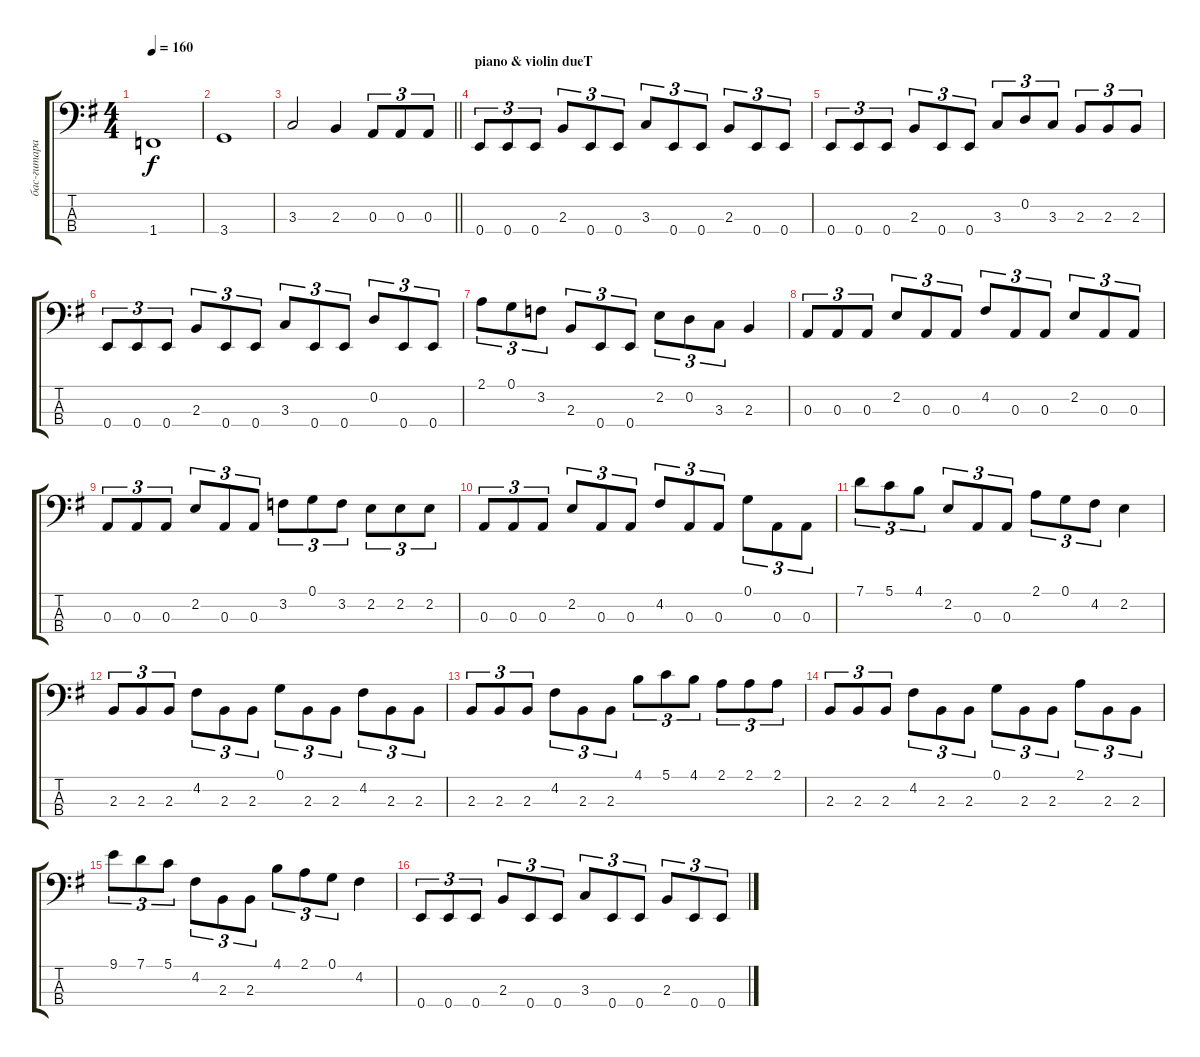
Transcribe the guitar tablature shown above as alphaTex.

\track ("бас-гитара" "бас-гитара") {instrument electricbassfinger}
\staff {score tabs}
\tuning (G2 D2 A1 E1) {hide}
\ts (4 4)
\tempo 160
\clef f4
\ks eminor
1.4{t}.1{dy f} |
3.4.1 |
\barLineRight lightlight
3.3.2 2.3.4 0.3.8{tu (3 2)} 0.3.8{tu (3 2)} 0.3.8{tu (3 2)} |
\section ("" "piano & violin dueT")
0.4.8{tu (3 2)} 0.4.8{tu (3 2)} 0.4.8{tu (3 2)} 2.3.8{tu (3 2)} 0.4.8{tu (3 2)} 0.4.8{tu (3 2)} 3.3.8{tu (3 2)} 0.4.8{tu (3 2)} 0.4.8{tu (3 2)} 2.3.8{tu (3 2)} 0.4.8{tu (3 2)} 0.4.8{tu (3 2)} |
0.4.8{tu (3 2)} 0.4.8{tu (3 2)} 0.4.8{tu (3 2)} 2.3.8{tu (3 2)} 0.4.8{tu (3 2)} 0.4.8{tu (3 2)} 3.3.8{tu (3 2)} 0.2.8{tu (3 2)} 3.3.8{tu (3 2)} 2.3.8{tu (3 2)} 2.3.8{tu (3 2)} 2.3.8{tu (3 2)} |
0.4.8{tu (3 2)} 0.4.8{tu (3 2)} 0.4.8{tu (3 2)} 2.3.8{tu (3 2)} 0.4.8{tu (3 2)} 0.4.8{tu (3 2)} 3.3.8{tu (3 2)} 0.4.8{tu (3 2)} 0.4.8{tu (3 2)} 0.2.8{tu (3 2)} 0.4.8{tu (3 2)} 0.4.8{tu (3 2)} |
2.1.8{tu (3 2)} 0.1.8{tu (3 2)} 3.2.8{tu (3 2)} 2.3.8{tu (3 2)} 0.4.8{tu (3 2)} 0.4.8{tu (3 2)} 2.2.8{tu (3 2)} 0.2.8{tu (3 2)} 3.3.8{tu (3 2)} 2.3.4 |
0.3.8{tu (3 2)} 0.3.8{tu (3 2)} 0.3.8{tu (3 2)} 2.2.8{tu (3 2)} 0.3.8{tu (3 2)} 0.3.8{tu (3 2)} 4.2.8{tu (3 2)} 0.3.8{tu (3 2)} 0.3.8{tu (3 2)} 2.2.8{tu (3 2)} 0.3.8{tu (3 2)} 0.3.8{tu (3 2)} |
0.3.8{tu (3 2)} 0.3.8{tu (3 2)} 0.3.8{tu (3 2)} 2.2.8{tu (3 2)} 0.3.8{tu (3 2)} 0.3.8{tu (3 2)} 3.2.8{tu (3 2)} 0.1.8{tu (3 2)} 3.2.8{tu (3 2)} 2.2.8{tu (3 2)} 2.2.8{tu (3 2)} 2.2.8{tu (3 2)} |
0.3.8{tu (3 2)} 0.3.8{tu (3 2)} 0.3.8{tu (3 2)} 2.2.8{tu (3 2)} 0.3.8{tu (3 2)} 0.3.8{tu (3 2)} 4.2.8{tu (3 2)} 0.3.8{tu (3 2)} 0.3.8{tu (3 2)} 0.1.8{tu (3 2)} 0.3.8{tu (3 2)} 0.3.8{tu (3 2)} |
7.1.8{tu (3 2)} 5.1.8{tu (3 2)} 4.1.8{tu (3 2)} 2.2.8{tu (3 2)} 0.3.8{tu (3 2)} 0.3.8{tu (3 2)} 2.1.8{tu (3 2)} 0.1.8{tu (3 2)} 4.2.8{tu (3 2)} 2.2.4 |
2.3.8{tu (3 2)} 2.3.8{tu (3 2)} 2.3.8{tu (3 2)} 4.2.8{tu (3 2)} 2.3.8{tu (3 2)} 2.3.8{tu (3 2)} 0.1.8{tu (3 2)} 2.3.8{tu (3 2)} 2.3.8{tu (3 2)} 4.2.8{tu (3 2)} 2.3.8{tu (3 2)} 2.3.8{tu (3 2)} |
2.3.8{tu (3 2)} 2.3.8{tu (3 2)} 2.3.8{tu (3 2)} 4.2.8{tu (3 2)} 2.3.8{tu (3 2)} 2.3.8{tu (3 2)} 4.1.8{tu (3 2)} 5.1.8{tu (3 2)} 4.1.8{tu (3 2)} 2.1.8{tu (3 2)} 2.1.8{tu (3 2)} 2.1.8{tu (3 2)} |
2.3.8{tu (3 2)} 2.3.8{tu (3 2)} 2.3.8{tu (3 2)} 4.2.8{tu (3 2)} 2.3.8{tu (3 2)} 2.3.8{tu (3 2)} 0.1.8{tu (3 2)} 2.3.8{tu (3 2)} 2.3.8{tu (3 2)} 2.1.8{tu (3 2)} 2.3.8{tu (3 2)} 2.3.8{tu (3 2)} |
9.1.8{tu (3 2)} 7.1.8{tu (3 2)} 5.1.8{tu (3 2)} 4.2.8{tu (3 2)} 2.3.8{tu (3 2)} 2.3.8{tu (3 2)} 4.1.8{tu (3 2)} 2.1.8{tu (3 2)} 0.1.8{tu (3 2)} 4.2.4 |
0.4.8{tu (3 2)} 0.4.8{tu (3 2)} 0.4.8{tu (3 2)} 2.3.8{tu (3 2)} 0.4.8{tu (3 2)} 0.4.8{tu (3 2)} 3.3.8{tu (3 2)} 0.4.8{tu (3 2)} 0.4.8{tu (3 2)} 2.3.8{tu (3 2)} 0.4.8{tu (3 2)} 0.4.8{tu (3 2)}
